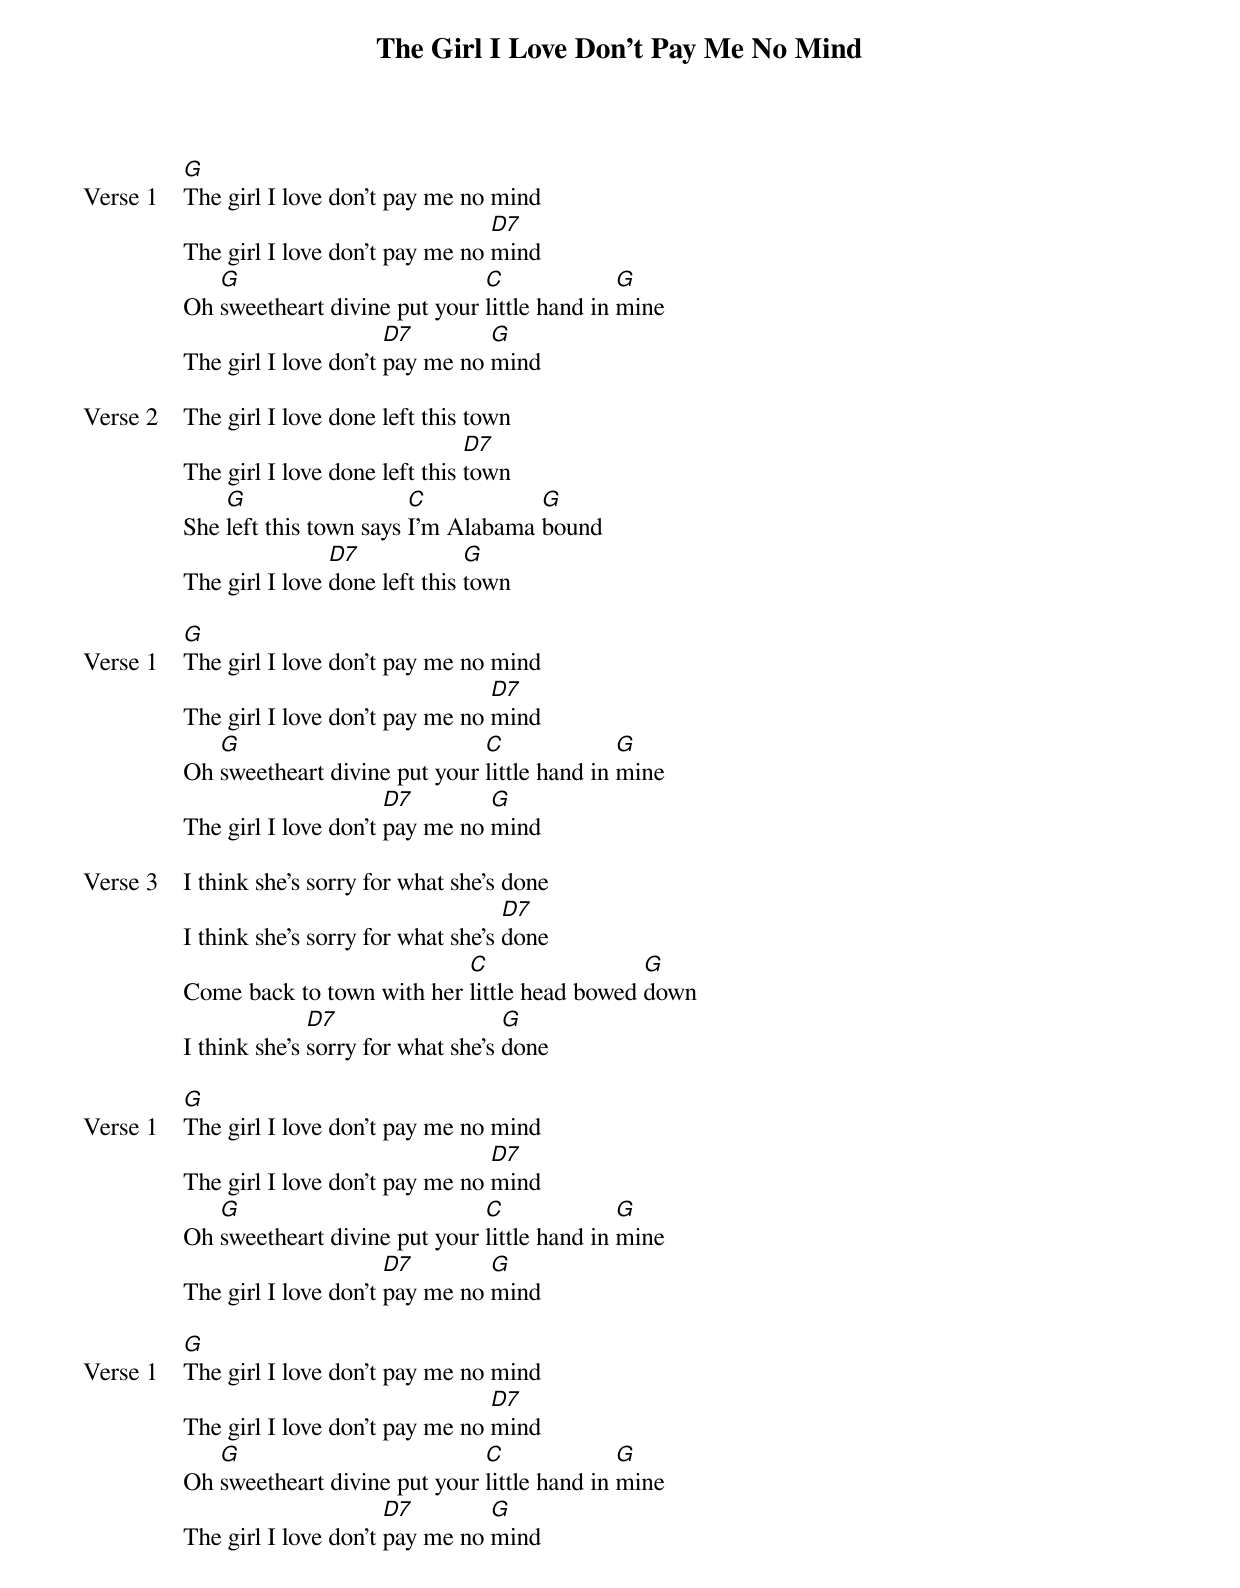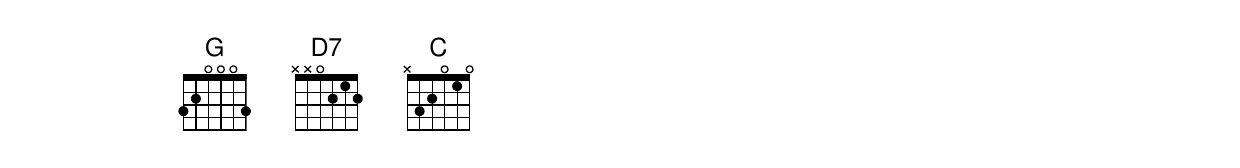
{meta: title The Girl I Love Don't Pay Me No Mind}
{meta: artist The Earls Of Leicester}
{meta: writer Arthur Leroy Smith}

{start_of_verse: Verse 1}
[G]The girl I love don't pay me no mind
The girl I love don't pay me no [D7]mind
Oh [G]sweetheart divine put your [C]little hand in [G]mine
The girl I love don't [D7]pay me no [G]mind
{end_of_verse}

{start_of_verse: Verse 2}
The girl I love done left this town
The girl I love done left this [D7]town
She [G]left this town says [C]I'm Alabama [G]bound
The girl I love [D7]done left this [G]town
{end_of_verse}

{start_of_verse: Verse 1}
[G]The girl I love don't pay me no mind
The girl I love don't pay me no [D7]mind
Oh [G]sweetheart divine put your [C]little hand in [G]mine
The girl I love don't [D7]pay me no [G]mind
{end_of_verse}

{start_of_verse: Verse 3}
I think she's sorry for what she's done
I think she's sorry for what she's [D7]done
Come back to town with her [C]little head bowed [G]down
I think she's [D7]sorry for what she's [G]done
{end_of_verse}

{start_of_verse: Verse 1}
[G]The girl I love don't pay me no mind
The girl I love don't pay me no [D7]mind
Oh [G]sweetheart divine put your [C]little hand in [G]mine
The girl I love don't [D7]pay me no [G]mind
{end_of_verse}

{start_of_verse: Verse 1}
[G]The girl I love don't pay me no mind
The girl I love don't pay me no [D7]mind
Oh [G]sweetheart divine put your [C]little hand in [G]mine
The girl I love don't [D7]pay me no [G]mind
{end_of_verse}
